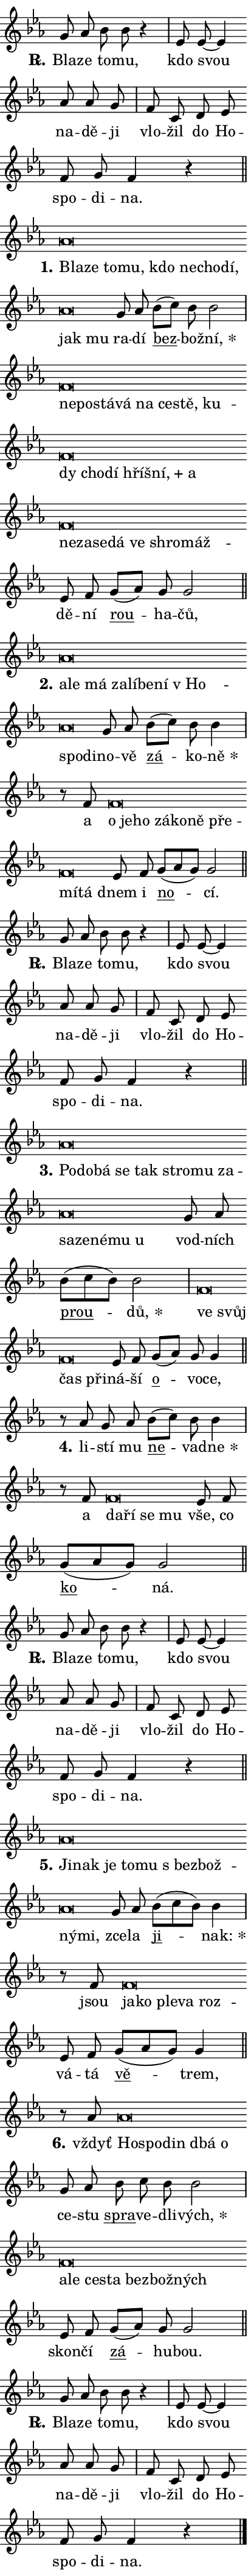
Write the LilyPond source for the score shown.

\version "2.24.0"
\header { tagline = "" }
\paper {
  indent = 0\cm
  top-margin = 0\cm
  right-margin = 0.13\cm % to fit lyric hyphens
  bottom-margin = 0\cm
  left-margin = 0\cm
  paper-width = 7\cm
  page-breaking = #ly:one-page-breaking
  system-system-spacing.basic-distance = #11
  score-system-spacing.basic-distance = #11
  ragged-last = ##f
}


%% Author: Thomas Morley
%% https://lists.gnu.org/archive/html/lilypond-user/2020-05/msg00002.html
#(define (line-position grob)
"Returns position of @var[grob} in current system:
   @code{'start}, if at first time-step
   @code{'end}, if at last time-step
   @code{'middle} otherwise
"
  (let* ((col (ly:item-get-column grob))
         (ln (ly:grob-object col 'left-neighbor))
         (rn (ly:grob-object col 'right-neighbor))
         (col-to-check-left (if (ly:grob? ln) ln col))
         (col-to-check-right (if (ly:grob? rn) rn col))
         (break-dir-left
           (and
             (ly:grob-property col-to-check-left 'non-musical #f)
             (ly:item-break-dir col-to-check-left)))
         (break-dir-right
           (and
             (ly:grob-property col-to-check-right 'non-musical #f)
             (ly:item-break-dir col-to-check-right))))
        (cond ((eqv? 1 break-dir-left) 'start)
              ((eqv? -1 break-dir-right) 'end)
              (else 'middle))))

#(define (tranparent-at-line-position vctor)
  (lambda (grob)
  "Relying on @code{line-position} select the relevant enry from @var{vctor}.
Used to determine transparency,"
    (case (line-position grob)
      ((end) (not (vector-ref vctor 0)))
      ((middle) (not (vector-ref vctor 1)))
      ((start) (not (vector-ref vctor 2))))))

noteHeadBreakVisibility =
#(define-music-function (break-visibility)(vector?)
"Makes @code{NoteHead}s transparent relying on @var{break-visibility}"
#{
  \override NoteHead.transparent =
    #(tranparent-at-line-position break-visibility)
#})

#(define delete-ledgers-for-transparent-note-heads
  (lambda (grob)
    "Reads whether a @code{NoteHead} is transparent.
If so this @code{NoteHead} is removed from @code{'note-heads} from
@var{grob}, which is supposed to be @code{LedgerLineSpanner}.
As a result ledgers are not printed for this @code{NoteHead}"
    (let* ((nhds-array (ly:grob-object grob 'note-heads))
           (nhds-list
             (if (ly:grob-array? nhds-array)
                 (ly:grob-array->list nhds-array)
                 '()))
           ;; Relies on the transparent-property being done before
           ;; Staff.LedgerLineSpanner.after-line-breaking is executed.
           ;; This is fragile ...
           (to-keep
             (remove
               (lambda (nhd)
                 (ly:grob-property nhd 'transparent #f))
               nhds-list)))
      ;; TODO find a better method to iterate over grob-arrays, similiar
      ;; to filter/remove etc for lists
      ;; For now rebuilt from scratch
      (set! (ly:grob-object grob 'note-heads)  '())
      (for-each
        (lambda (nhd)
          (ly:pointer-group-interface::add-grob grob 'note-heads nhd))
        to-keep))))

squashNotes = {
  \override NoteHead.X-extent = #'(-0.2 . 0.2)
  \override NoteHead.Y-extent = #'(-0.75 . 0)
  \override NoteHead.stencil =
    #(lambda (grob)
       (let ((pos (ly:grob-property grob 'staff-position)))
         (begin
           (if (< pos -7) (display "ERROR: Lower brevis then expected\n") (display "OK: Expected brevis position\n"))
           (if (<= pos -6) ly:text-interface::print ly:note-head::print))))
}
unSquashNotes = {
  \revert NoteHead.X-extent
  \revert NoteHead.Y-extent
  \revert NoteHead.stencil
}

hideNotes = \noteHeadBreakVisibility #begin-of-line-visible
unHideNotes = \noteHeadBreakVisibility #all-visible

% work-around for resetting accidentals
% https://lilypond.org/doc/v2.23/Documentation/notation/displaying-rhythms#unmetered-music
cadenzaMeasure = {
  \cadenzaOff
  \partial 1024 s1024
  \cadenzaOn
}

#(define-markup-command (accent layout props text) (markup?)
  "Underline accented syllable"
  (interpret-markup layout props
    #{\markup \override #'(offset . 4.3) \underline { #text }#}))

responsum = \markup \concat {
  "R" \hspace #-1.05 \path #0.1 #'((moveto 0 0.07) (lineto 0.9 0.8)) \hspace #0.05 "."
}

spaceSize = #0.6828661417322834 % exact space size for TeX Gyre Schola

\layout {
  \context {
    \Staff
    \remove "Time_signature_engraver"
    \override LedgerLineSpanner.after-line-breaking = #delete-ledgers-for-transparent-note-heads
  }
  \context {
    \Lyrics {
      \override LyricSpace.minimum-distance = \spaceSize
      \override LyricText.font-name = #"TeX Gyre Schola"
      \override LyricText.font-size = 1
      \override StanzaNumber.font-name = #"TeX Gyre Schola Bold"
      \override StanzaNumber.font-size = 1
    }
  }
  \context {
    \Score 
    \override NoteHead.text =
      #(lambda (grob) 
        (let ((pos (ly:grob-property grob 'staff-position)))
          #{\markup {
            \combine
              \halign #-0.55 \raise #(if (= pos -6) 0 0.5) \override #'(thickness . 2) \draw-line #'(3.2 . 0)
              \musicglyph "noteheads.sM1"
          }#}))
  }
}

% magnetic-lyrics.ily
%
%   written by
%     Jean Abou Samra <jean@abou-samra.fr>
%     Werner Lemberg <wl@gnu.org>
%
%   adapted by
%     Jiri Hon <jiri.hon@gmail.com>
%
% Version 2022-Apr-15

% https://www.mail-archive.com/lilypond-user@gnu.org/msg149350.html

#(define (Left_hyphen_pointer_engraver context)
   "Collect syllable-hyphen-syllable occurrences in lyrics and store
them in properties.  This engraver only looks to the left.  For
example, if the lyrics input is @code{foo -- bar}, it does the
following.

@itemize @bullet
@item
Set the @code{text} property of the @code{LyricHyphen} grob between
@q{foo} and @q{bar} to @code{foo}.

@item
Set the @code{left-hyphen} property of the @code{LyricText} grob with
text @q{foo} to the @code{LyricHyphen} grob between @q{foo} and
@q{bar}.
@end itemize

Use this auxiliary engraver in combination with the
@code{lyric-@/text::@/apply-@/magnetic-@/offset!} hook."
   (let ((hyphen #f)
         (text #f))
     (make-engraver
      (acknowledgers
       ((lyric-syllable-interface engraver grob source-engraver)
        (set! text grob)))
      (end-acknowledgers
       ((lyric-hyphen-interface engraver grob source-engraver)
        ;(when (not (grob::has-interface grob 'lyric-space-interface))
          (set! hyphen grob)));)
      ((stop-translation-timestep engraver)
       (when (and text hyphen)
         (ly:grob-set-object! text 'left-hyphen hyphen))
       (set! text #f)
       (set! hyphen #f)))))

#(define (lyric-text::apply-magnetic-offset! grob)
   "If the space between two syllables is less than the value in
property @code{LyricText@/.details@/.squash-threshold}, move the right
syllable to the left so that it gets concatenated with the left
syllable.

Use this function as a hook for
@code{LyricText@/.after-@/line-@/breaking} if the
@code{Left_@/hyphen_@/pointer_@/engraver} is active."
   (let ((hyphen (ly:grob-object grob 'left-hyphen #f)))
     (when hyphen
       (let ((left-text (ly:spanner-bound hyphen LEFT)))
         (when (grob::has-interface left-text 'lyric-syllable-interface)
           (let* ((common (ly:grob-common-refpoint grob left-text X))
                  (this-x-ext (ly:grob-extent grob common X))
                  (left-x-ext
                   (begin
                     ;; Trigger magnetism for left-text.
                     (ly:grob-property left-text 'after-line-breaking)
                     (ly:grob-extent left-text common X)))
                  ;; `delta` is the gap width between two syllables.
                  (delta (- (interval-start this-x-ext)
                            (interval-end left-x-ext)))
                  (details (ly:grob-property grob 'details))
                  (threshold (assoc-get 'squash-threshold details 0.2)))
             (when (< delta threshold)
               (let* (;; We have to manipulate the input text so that
                      ;; ligatures crossing syllable boundaries are not
                      ;; disabled.  For languages based on the Latin
                      ;; script this is essentially a beautification.
                      ;; However, for non-Western scripts it can be a
                      ;; necessity.
                      (lt (ly:grob-property left-text 'text))
                      (rt (ly:grob-property grob 'text))
                      (is-space (grob::has-interface hyphen 'lyric-space-interface))
                      (space (if is-space " " ""))
                      (extra-delta (if is-space spaceSize 0))
                      ;; Append new syllable.
                      (ltrt-space (if (and (string? lt) (string? rt))
                                (string-append lt space rt)
                                (make-concat-markup (list lt space rt))))
                      ;; Right-align `ltrt` to the right side.
                      (ltrt-space-markup (grob-interpret-markup
                               grob
                               (make-translate-markup
                                (cons (interval-length this-x-ext) 0)
                                (make-right-align-markup ltrt-space)))))
                 (begin
                   ;; Don't print `left-text`.
                   (ly:grob-set-property! left-text 'stencil #f)
                   ;; Set text and stencil (which holds all collected
                   ;; syllables so far) and shift it to the left.
                   (ly:grob-set-property! grob 'text ltrt-space)
                   (ly:grob-set-property! grob 'stencil ltrt-space-markup)
                   (ly:grob-translate-axis! grob (- (- delta extra-delta)) X))))))))))


#(define (lyric-hyphen::displace-bounds-first grob)
   ;; Make very sure this callback isn't triggered too early.
   (let ((left (ly:spanner-bound grob LEFT))
         (right (ly:spanner-bound grob RIGHT)))
     (ly:grob-property left 'after-line-breaking)
     (ly:grob-property right 'after-line-breaking)
     (ly:lyric-hyphen::print grob)))

squashThreshold = #0.4

\layout {
  \context {
    \Lyrics
    \consists #Left_hyphen_pointer_engraver
    \override LyricText.after-line-breaking =
      #lyric-text::apply-magnetic-offset!
    \override LyricHyphen.stencil = #lyric-hyphen::displace-bounds-first
    \override LyricText.details.squash-threshold = \squashThreshold
    \override LyricHyphen.minimum-distance = 0
    \override LyricHyphen.minimum-length = \squashThreshold
  }
}

squashText = \override LyricText.details.squash-threshold = 9999
unSquashText = \override LyricText.details.squash-threshold = \squashThreshold

leftText = \override LyricText.self-alignment-X = #LEFT
unLeftText = \revert LyricText.self-alignment-X

starOffset = #(lambda (grob) 
                (let ((x_offset (ly:self-alignment-interface::aligned-on-x-parent grob)))
                  (if (= x_offset 0) 0 (+ x_offset 1.2))))

star = #(define-music-function (syllable)(string?)
"Append star separator at the end of a syllable"
#{
  \once \override LyricText.X-offset = #starOffset
  \lyricmode { \markup {
    #syllable
    \override #'((font-name . "TeX Gyre Schola Bold")) \hspace #0.2 \lower #0.65 \larger "*"
  } }
#})

starAccent = #(define-music-function (syllable)(string?)
"Append star separator at the end of a syllable and make accent"
#{
  \once \override LyricText.X-offset = #starOffset
  \lyricmode { \markup {
    \accent #syllable
    \override #'((font-name . "TeX Gyre Schola Bold")) \hspace #0.2 \lower #0.65 \larger "*"
  } }
#})

breath = #(define-music-function (syllable)(string?)
"Append breathing indicator at the end of a syllable"
#{
  \lyricmode { \markup { #syllable "+" } }
#})

optionalBreath = #(define-music-function (syllable)(string?)
"Append optional breathing indicator at the end of a syllable"
#{
  \lyricmode { \markup { #syllable "(+)" } }
#})


\score {
    <<
        \new Voice = "melody" { \cadenzaOn \key es \major \relative { g'8 as bes bes r4 \cadenzaMeasure \bar "|" es,8 es~ es4 \bar "" as8 as g \cadenzaMeasure \bar "|" f c \bar "" d es \bar "" f g f4 r \cadenzaMeasure \bar "||" \break } }
        \new Lyrics \lyricsto "melody" { \lyricmode { \set stanza = \responsum
Bla -- ze to -- mu, kdo svou na -- dě -- ji vlo -- žil do Ho -- spo -- di -- na. } }
    >>
    \layout {}
}

\score {
    <<
        \new Voice = "melody" { \cadenzaOn \key es \major \relative { \squashNotes as'\breve*1/16 \hideNotes \breve*1/16 \bar "" \breve*1/16 \bar "" \breve*1/16 \bar "" \breve*1/16 \bar "" \breve*1/16 \bar "" \breve*1/16 \bar "" \breve*1/16 \bar "" \breve*1/16 \breve*1/16 \bar "" \unHideNotes \unSquashNotes g8 as \bar "" bes[( c)] bes bes2 \cadenzaMeasure \bar "|" \squashNotes f\breve*1/16 \hideNotes \breve*1/16 \bar "" \breve*1/16 \bar "" \breve*1/16 \bar "" \breve*1/16 \bar "" \breve*1/16 \bar "" \breve*1/16 \bar "" \breve*1/16 \bar "" \breve*1/16 \bar "" \breve*1/16 \bar "" \breve*1/16 \bar "" \breve*1/16 \bar "" \breve*1/16 \bar "" \breve*1/16 \bar "" \breve*1/16 \bar "" \breve*1/16 \bar "" \breve*1/16 \bar "" \breve*1/16 \bar "" \breve*1/16 \bar "" \breve*1/16 \breve*1/16 \bar "" \unHideNotes \unSquashNotes es8 f \bar "" g[( as)] g g2 \cadenzaMeasure \bar "||" \break } }
        \new Lyrics \lyricsto "melody" { \lyricmode { \set stanza = "1."
\leftText Bla -- \squashText ze to -- mu, kdo ne -- cho -- dí, jak mu \unLeftText \unSquashText ra -- dí \markup \accent bez -- bož -- \star ní, \leftText ne -- \squashText po -- stá -- vá na ce -- stě, ku -- dy cho -- dí hří -- \breath "šní," a ne -- za -- se -- dá ve shro -- máž -- \unLeftText \unSquashText dě -- ní \markup \accent rou -- ha -- čů, } }
    >>
    \layout {}
}

\score {
    <<
        \new Voice = "melody" { \cadenzaOn \key es \major \relative { \squashNotes as'\breve*1/16 \hideNotes \breve*1/16 \bar "" \breve*1/16 \bar "" \breve*1/16 \bar "" \breve*1/16 \bar "" \breve*1/16 \bar "" \breve*1/16 \bar "" \breve*1/16 \bar "" \breve*1/16 \breve*1/16 \bar "" \unHideNotes \unSquashNotes g8 as \bar "" bes[( c)] bes bes4 \cadenzaMeasure \bar "|" r8 f8 \squashNotes f\breve*1/16 \hideNotes \breve*1/16 \bar "" \breve*1/16 \bar "" \breve*1/16 \bar "" \breve*1/16 \bar "" \breve*1/16 \bar "" \breve*1/16 \bar "" \breve*1/16 \breve*1/16 \bar "" \unHideNotes \unSquashNotes es8 f \bar "" g[( as g)] g2 \cadenzaMeasure \bar "||" \break } }
        \new Lyrics \lyricsto "melody" { \lyricmode { \set stanza = "2."
\leftText a -- \squashText le má za -- lí -- be -- ní "v Ho" -- spo -- di -- \unLeftText \unSquashText no -- vě \markup \accent zá -- ko -- \star ně a \leftText o \squashText je -- ho zá -- ko -- ně pře -- mí -- tá \unLeftText \unSquashText dnem i \markup \accent no -- cí. } }
    >>
    \layout {}
}

\score {
    <<
        \new Voice = "melody" { \cadenzaOn \key es \major \relative { g'8 as bes bes r4 \cadenzaMeasure \bar "|" es,8 es~ es4 \bar "" as8 as g \cadenzaMeasure \bar "|" f c \bar "" d es \bar "" f g f4 r \cadenzaMeasure \bar "||" \break } }
        \new Lyrics \lyricsto "melody" { \lyricmode { \set stanza = \responsum
Bla -- ze to -- mu, kdo svou na -- dě -- ji vlo -- žil do Ho -- spo -- di -- na. } }
    >>
    \layout {}
}

\score {
    <<
        \new Voice = "melody" { \cadenzaOn \key es \major \relative { \squashNotes as'\breve*1/16 \hideNotes \breve*1/16 \bar "" \breve*1/16 \bar "" \breve*1/16 \bar "" \breve*1/16 \bar "" \breve*1/16 \bar "" \breve*1/16 \bar "" \breve*1/16 \bar "" \breve*1/16 \bar "" \breve*1/16 \bar "" \breve*1/16 \bar "" \breve*1/16 \breve*1/16 \bar "" \unHideNotes \unSquashNotes g8 as \bar "" bes[( c bes)] bes2 \cadenzaMeasure \bar "|" \squashNotes f\breve*1/16 \hideNotes \breve*1/16 \bar "" \breve*1/16 \breve*1/16 \bar "" \unHideNotes \unSquashNotes es8 f \bar "" g[( as)] g g4 \cadenzaMeasure \bar "||" \break } }
        \new Lyrics \lyricsto "melody" { \lyricmode { \set stanza = "3."
\leftText Po -- \squashText do -- bá se tak stro -- mu za -- sa -- ze -- né -- mu u \unLeftText \unSquashText vod -- ních \markup \accent prou -- \star dů, \leftText ve \squashText svůj čas při -- \unLeftText \unSquashText ná -- ší \markup \accent o -- vo -- ce, } }
    >>
    \layout {}
}

\score {
    <<
        \new Voice = "melody" { \cadenzaOn \key es \major \relative { r8 as' g as \bar "" bes[( c)] bes bes4 \cadenzaMeasure \bar "|" r8 f8 \squashNotes f\breve*1/16 \hideNotes \breve*1/16 \bar "" \breve*1/16 \breve*1/16 \bar "" \unHideNotes \unSquashNotes es8 f \bar "" g[( as g)] g2 \cadenzaMeasure \bar "||" \break } }
        \new Lyrics \lyricsto "melody" { \lyricmode { \set stanza = "4."
li -- stí mu \markup \accent ne -- vad -- \star ne a \leftText da -- \squashText ří se mu \unLeftText \unSquashText vše, co \markup \accent ko -- ná. } }
    >>
    \layout {}
}

\score {
    <<
        \new Voice = "melody" { \cadenzaOn \key es \major \relative { g'8 as bes bes r4 \cadenzaMeasure \bar "|" es,8 es~ es4 \bar "" as8 as g \cadenzaMeasure \bar "|" f c \bar "" d es \bar "" f g f4 r \cadenzaMeasure \bar "||" \break } }
        \new Lyrics \lyricsto "melody" { \lyricmode { \set stanza = \responsum
Bla -- ze to -- mu, kdo svou na -- dě -- ji vlo -- žil do Ho -- spo -- di -- na. } }
    >>
    \layout {}
}

\score {
    <<
        \new Voice = "melody" { \cadenzaOn \key es \major \relative { \squashNotes as'\breve*1/16 \hideNotes \breve*1/16 \bar "" \breve*1/16 \bar "" \breve*1/16 \bar "" \breve*1/16 \bar "" \breve*1/16 \bar "" \breve*1/16 \bar "" \breve*1/16 \breve*1/16 \bar "" \unHideNotes \unSquashNotes g8 as \bar "" bes[( c bes)] bes4 \cadenzaMeasure \bar "|" r8 f \squashNotes f\breve*1/16 \hideNotes \breve*1/16 \bar "" \breve*1/16 \bar "" \breve*1/16 \breve*1/16 \bar "" \unHideNotes \unSquashNotes es8 f \bar "" g[( as g)] g4 \cadenzaMeasure \bar "||" \break } }
        \new Lyrics \lyricsto "melody" { \lyricmode { \set stanza = "5."
\leftText Ji -- \squashText nak je to -- mu "s bez" -- bož -- ný -- mi, \unLeftText \unSquashText zce -- la \markup \accent ji -- \star nak: jsou \leftText ja -- \squashText ko ple -- va roz -- \unLeftText \unSquashText vá -- tá \markup \accent vě -- trem, } }
    >>
    \layout {}
}

\score {
    <<
        \new Voice = "melody" { \cadenzaOn \key es \major \relative { r8 as' \squashNotes as\breve*1/16 \hideNotes \breve*1/16 \bar "" \breve*1/16 \bar "" \breve*1/16 \breve*1/16 \bar "" \unHideNotes \unSquashNotes g8 as \bar "" bes c bes bes2 \cadenzaMeasure \bar "|" \squashNotes f\breve*1/16 \hideNotes \breve*1/16 \bar "" \breve*1/16 \bar "" \breve*1/16 \bar "" \breve*1/16 \bar "" \breve*1/16 \breve*1/16 \bar "" \unHideNotes \unSquashNotes es8 f \bar "" g[( as)] g g2 \cadenzaMeasure \bar "||" \break } }
        \new Lyrics \lyricsto "melody" { \lyricmode { \set stanza = "6."
vždyť \leftText Ho -- \squashText spo -- din dbá o \unLeftText \unSquashText ce -- stu \markup \accent spra -- ve -- dli -- \star vých, \leftText a -- \squashText le ce -- sta bez -- bož -- ných \unLeftText \unSquashText skon -- čí \markup \accent zá -- hu -- bou. } }
    >>
    \layout {}
}

\score {
    <<
        \new Voice = "melody" { \cadenzaOn \key es \major \relative { g'8 as bes bes r4 \cadenzaMeasure \bar "|" es,8 es~ es4 \bar "" as8 as g \cadenzaMeasure \bar "|" f c \bar "" d es \bar "" f g f4 r \cadenzaMeasure \bar "||" \break } \bar "|." }
        \new Lyrics \lyricsto "melody" { \lyricmode { \set stanza = \responsum
Bla -- ze to -- mu, kdo svou na -- dě -- ji vlo -- žil do Ho -- spo -- di -- na. } }
    >>
    \layout {}
}
